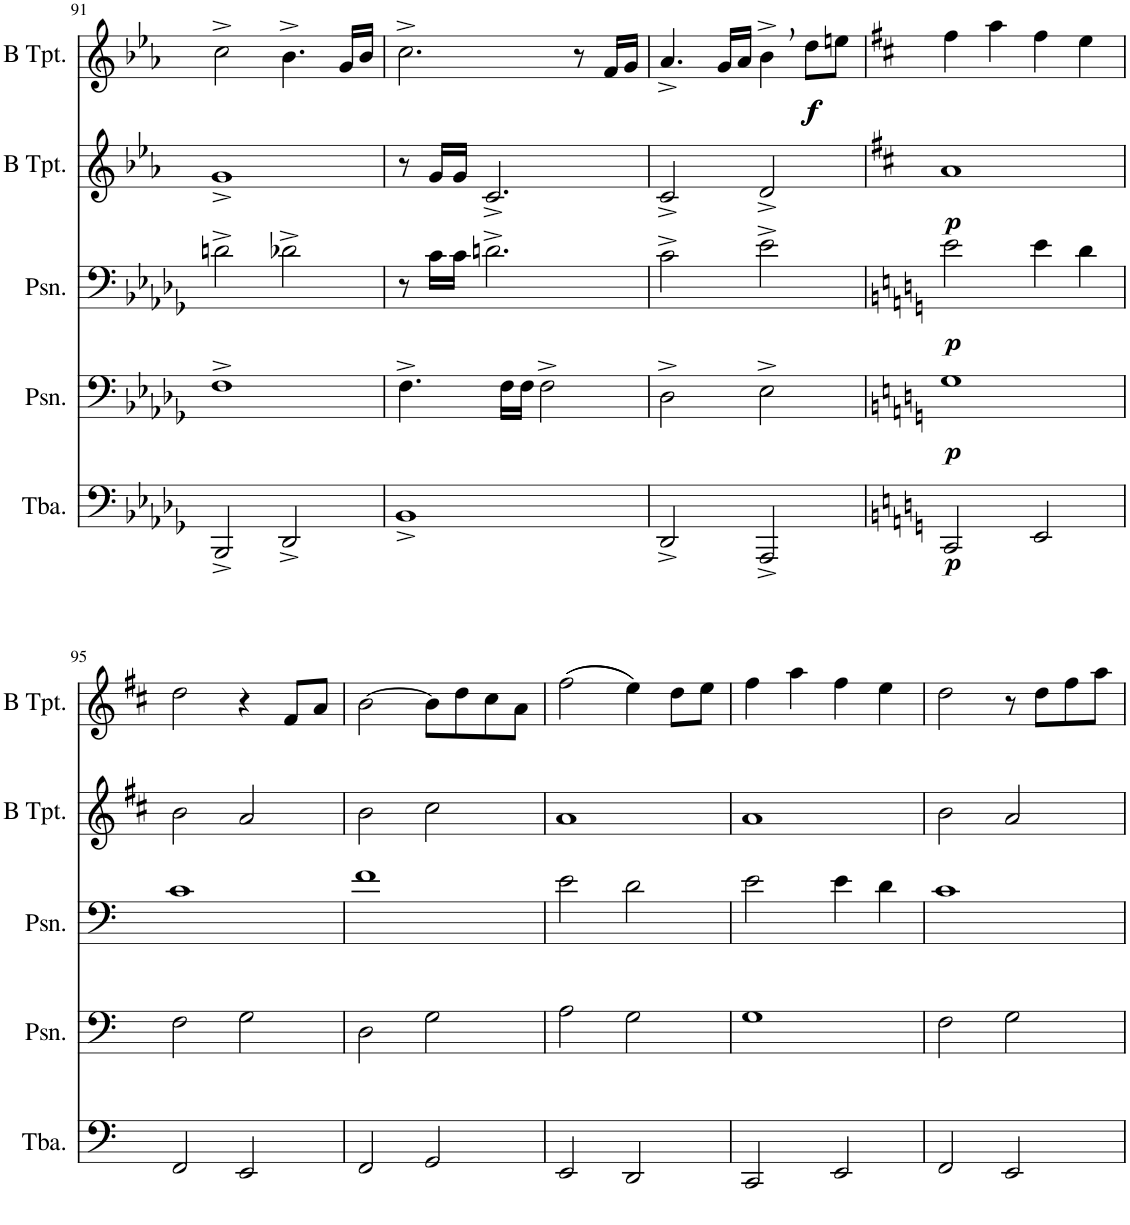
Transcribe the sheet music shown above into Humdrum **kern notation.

**kern	**dynam	**kern	**dynam	**kern	**dynam	**kern	**dynam	**kern	**dynam
*part5	*part5	*part4	*part4	*part3	*part3	*part2	*part2	*part1	*part1
*staff5	*staff5	*staff4	*staff4	*staff3	*staff3	*staff2	*staff2	*staff1	*staff1
*I"Tuba	*	*I"Posaune	*	*I"Posaune	*	*I"Trompete in B	*	*I"Trompete in B	*
*I'Tba.	*	*I'Psn.	*	*I'Psn.	*	*	*	*	*
!!LO:PB:g=z
*clefF4	*	*clefF4	*	*clefF4	*	*clefG2	*	*clefG2	*
*	*	*	*	*	*	*Trd1c2	*	*Trd1c2	*
*k[b-e-a-d-g-]	*	*k[b-e-a-d-g-]	*	*k[b-e-a-d-g-]	*	*k[b-e-a-]	*	*k[b-e-a-]	*
*M4/4	*	*M4/4	*	*M4/4	*	*M4/4	*	*M4/4	*
=91	=91	=91	=91	=91	=91	=91	=91	=91	=91
2BBB-^/	.	1F^	.	2dn^\	.	1g^	.	2cc^\	.
2DD-^/	.	.	.	2d-X^\	.	.	.	4.b-^\	.
.	.	.	.	.	.	.	.	16g/LL	.
.	.	.	.	.	.	.	.	16b-/JJ	.
=92	=92	=92	=92	=92	=92	=92	=92	=92	=92
1BB-^	.	4.F^\	.	8r	.	8r	.	2.cc^\	.
.	.	.	.	16c\LL	.	16g/LL	.	.	.
.	.	.	.	16c\JJ	.	16g/JJ	.	.	.
.	.	.	.	2.dn^\	.	2.c^/	.	.	.
.	.	16F\LL	.	.	.	.	.	.	.
.	.	16F\JJ	.	.	.	.	.	.	.
.	.	2F^\	.	.	.	.	.	.	.
.	.	.	.	.	.	.	.	8r	.
.	.	.	.	.	.	.	.	16f/LL	.
.	.	.	.	.	.	.	.	16g/JJ	.
=93	=93	=93	=93	=93	=93	=93	=93	=93	=93
2DD-^/	.	2D-^\	.	2c^\	.	2c^/	.	4.a-^/	.
.	.	.	.	.	.	.	.	16g/LL	.
.	.	.	.	.	.	.	.	16a-/JJ	.
2AAA-^/	.	2E-^\	.	2e-^\	.	2d^/	.	4b-^,\	.
!	!	!	!	!	!	!	!	!	!LO:DY:b
!	!	!	!	!	!	!	!	!	!LO:DY:n=1:b
.	.	.	.	.	.	.	.	8dd\L	f f
.	.	.	.	.	.	.	.	8een\J	.
=94	=94	=94	=94	=94	=94	=94	=94	=94	=94
*k[]	*	*k[]	*	*k[]	*	*k[f#c#]	*	*k[f#c#]	*
!	!LO:DY:b	!	!LO:DY:b	!	!LO:DY:b	!	!LO:DY:b	!	!
2CC/	p	1G	p	2e\	p	1a	p	4ff#\	.
.	.	.	.	.	.	.	.	4aa\	.
2EE/	.	.	.	4e\	.	.	.	4ff#\	.
.	.	.	.	4d\	.	.	.	4ee\	.
!!LO:LB:g=z
=95	=95	=95	=95	=95	=95	=95	=95	=95	=95
2FF/	.	2F\	.	1c	.	2b\	.	2dd\	.
2EE/	.	2G\	.	.	.	2a/	.	4r	.
.	.	.	.	.	.	.	.	8f#/L	.
.	.	.	.	.	.	.	.	8a/J	.
=96	=96	=96	=96	=96	=96	=96	=96	=96	=96
2FF/	.	2D\	.	1f	.	2b\	.	[2b\	.
2GG/	.	2G\	.	.	.	2cc#\	.	8b\L]	.
.	.	.	.	.	.	.	.	8dd\	.
.	.	.	.	.	.	.	.	8cc#\	.
.	.	.	.	.	.	.	.	8a\J	.
=97	=97	=97	=97	=97	=97	=97	=97	=97	=97
2EE/	.	2A\	.	2e\	.	1a	.	((2ff#\	.
2DD/	.	2G\	.	2d\	.	.	.	4ee\))	.
.	.	.	.	.	.	.	.	8dd\L	.
.	.	.	.	.	.	.	.	8ee\J	.
=98	=98	=98	=98	=98	=98	=98	=98	=98	=98
2CC/	.	1G	.	2e\	.	1a	.	4ff#\	.
.	.	.	.	.	.	.	.	4aa\	.
2EE/	.	.	.	4e\	.	.	.	4ff#\	.
.	.	.	.	4d\	.	.	.	4ee\	.
=99	=99	=99	=99	=99	=99	=99	=99	=99	=99
2FF/	.	2F\	.	1c	.	2b\	.	2dd\	.
2EE/	.	2G\	.	.	.	2a/	.	8r	.
.	.	.	.	.	.	.	.	8dd\L	.
.	.	.	.	.	.	.	.	8ff#\	.
.	.	.	.	.	.	.	.	8aa\J	.
=	=	=	=	=	=	=	=	=	=
*-	*-	*-	*-	*-	*-	*-	*-	*-	*-
